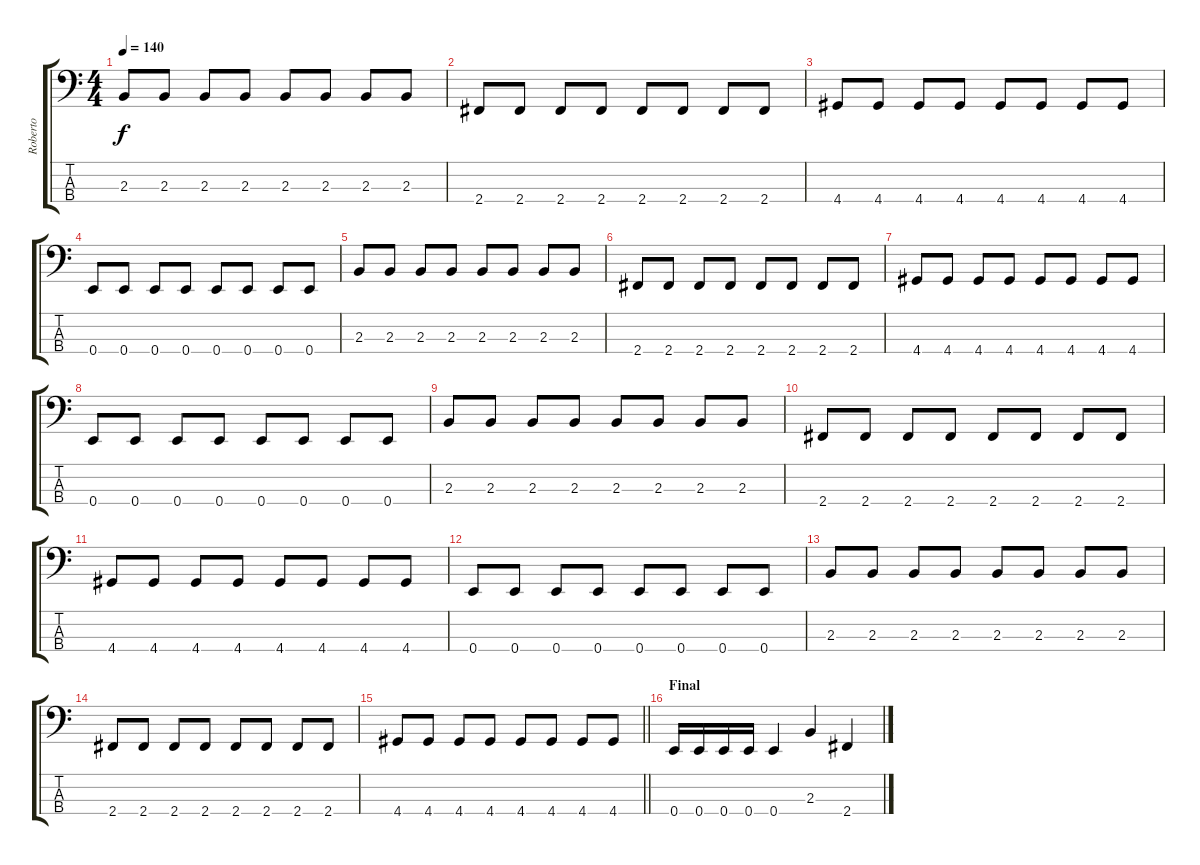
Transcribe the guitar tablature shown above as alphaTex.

\track ("Roberto" "Roberto") {instrument electricbasspick}
\staff {score tabs}
\tuning (G2 D2 A1 E1) {hide}
\ts (4 4)
\tempo 140
\clef f4
\ks c
2.3.8{dy f} 2.3.8 2.3.8 2.3.8 2.3.8 2.3.8 2.3.8 2.3.8 |
2.4.8 2.4.8 2.4.8 2.4.8 2.4.8 2.4.8 2.4.8 2.4.8 |
4.4.8 4.4.8 4.4.8 4.4.8 4.4.8 4.4.8 4.4.8 4.4.8 |
0.4.8 0.4.8 0.4.8 0.4.8 0.4.8 0.4.8 0.4.8 0.4.8 |
2.3.8 2.3.8 2.3.8 2.3.8 2.3.8 2.3.8 2.3.8 2.3.8 |
2.4.8 2.4.8 2.4.8 2.4.8 2.4.8 2.4.8 2.4.8 2.4.8 |
4.4.8 4.4.8 4.4.8 4.4.8 4.4.8 4.4.8 4.4.8 4.4.8 |
0.4.8 0.4.8 0.4.8 0.4.8 0.4.8 0.4.8 0.4.8 0.4.8 |
2.3.8 2.3.8 2.3.8 2.3.8 2.3.8 2.3.8 2.3.8 2.3.8 |
2.4.8 2.4.8 2.4.8 2.4.8 2.4.8 2.4.8 2.4.8 2.4.8 |
4.4.8 4.4.8 4.4.8 4.4.8 4.4.8 4.4.8 4.4.8 4.4.8 |
0.4.8 0.4.8 0.4.8 0.4.8 0.4.8 0.4.8 0.4.8 0.4.8 |
2.3.8 2.3.8 2.3.8 2.3.8 2.3.8 2.3.8 2.3.8 2.3.8 |
2.4.8 2.4.8 2.4.8 2.4.8 2.4.8 2.4.8 2.4.8 2.4.8 |
\barLineRight lightlight
4.4.8 4.4.8 4.4.8 4.4.8 4.4.8 4.4.8 4.4.8 4.4.8 |
\section ("" "Final")
0.4.16 0.4.16 0.4.16 0.4.16 0.4.4 2.3.4 2.4.4
